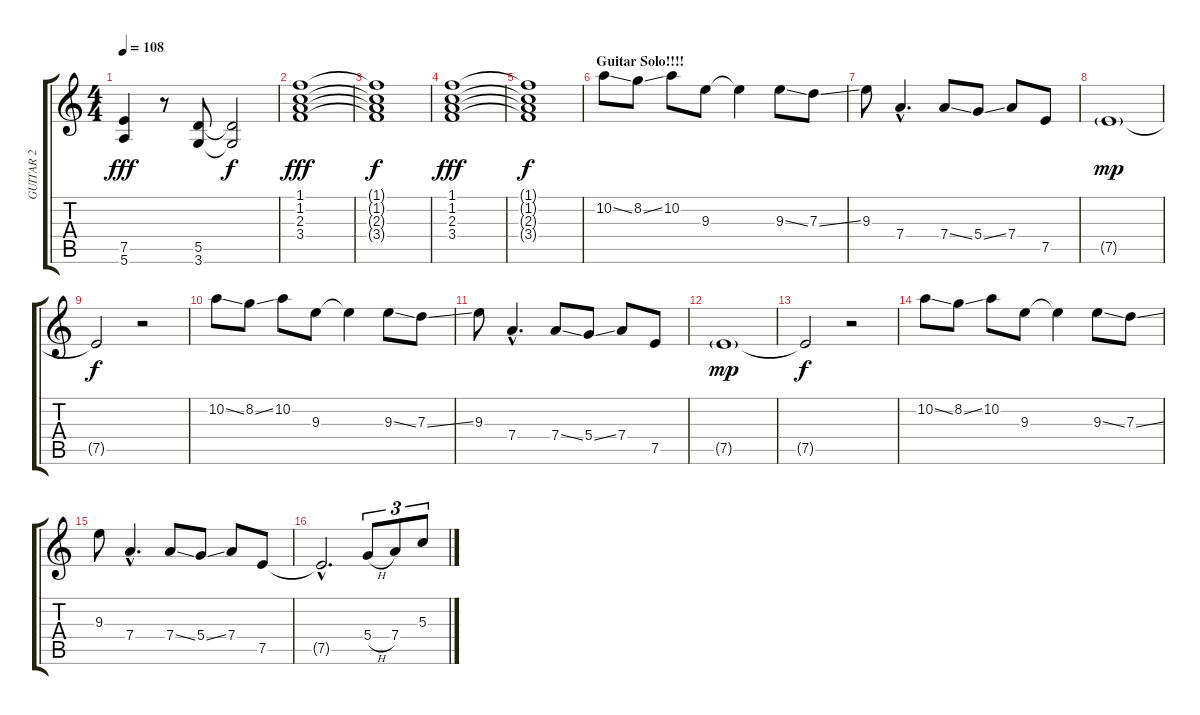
\track ("GUITAR 2" "GUITAR 2") {instrument overdrivenguitar}
\staff {score tabs}
\tuning (E4 B3 G3 D3 A2 E2) {hide}
\ts (4 4)
\tempo 108
\clef g2
\ks c
(7.5 5.6).4{dy fff} r.8 (5.5 3.6).8 (5.5{t} 3.6{t}).2{dy f} |
(1.1 1.2 2.3 3.4).1{dy fff} |
(1.1{t} 1.2{t} 2.3{t} 3.4{t}).1{dy f} |
(1.1 1.2 2.3 3.4).1{dy fff} |
(1.1{t} 1.2{t} 2.3{t} 3.4{t}).1{dy f} |
\section ("" "Guitar Solo!!!!")
10.2{ss}.8{volume 11} 8.2{ss}.8 10.2.8 9.3.8 9.3{t}.4 9.3{ss}.8 7.3{ss}.8 |
9.3.8 7.4{hac}.4{d} 7.4{ss}.8 5.4{ss}.8 7.4.8 7.5.8 |
7.5{g}.1{dy mp} |
7.5{t}.2{dy f} r.2 |
10.2{ss}.8{volume 11} 8.2{ss}.8 10.2.8 9.3.8 9.3{t}.4 9.3{ss}.8 7.3{ss}.8 |
9.3.8 7.4{hac}.4{d} 7.4{ss}.8 5.4{ss}.8 7.4.8 7.5.8 |
7.5{g}.1{dy mp} |
7.5{t}.2{dy f} r.2 |
10.2{ss}.8{volume 11} 8.2{ss}.8 10.2.8 9.3.8 9.3{t}.4 9.3{ss}.8 7.3{ss}.8 |
9.3.8 7.4{hac}.4{d} 7.4{ss}.8 5.4{ss}.8 7.4.8 7.5.8 |
7.5{hac t}.2{d} 5.4{h}.8{tu (3 2)} 7.4.8{tu (3 2)} 5.3.8{tu (3 2)}
